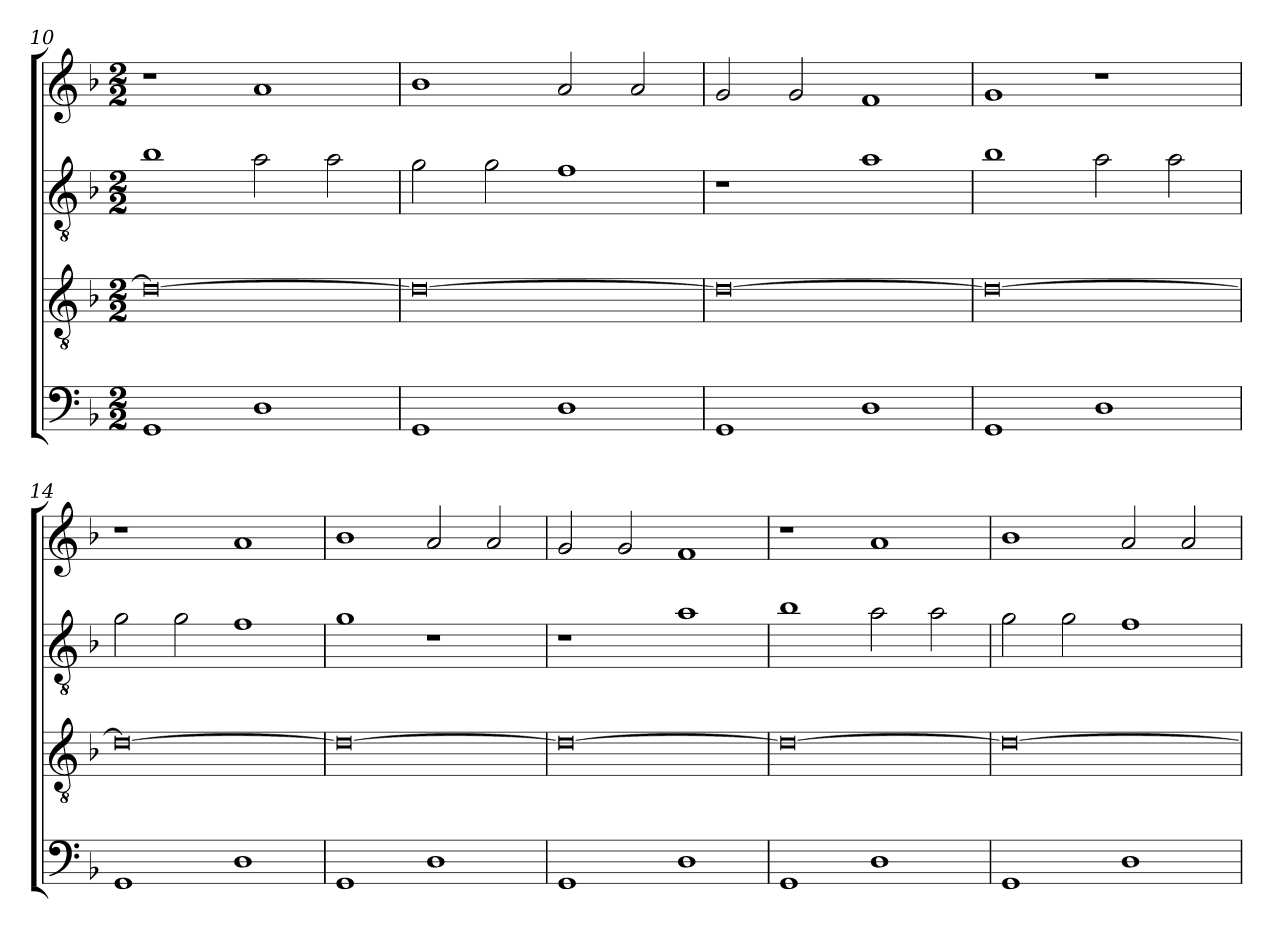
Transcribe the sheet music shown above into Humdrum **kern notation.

**kern	**kern	**kern	**kern
*part4	*part3	*part2	*part1
*staff4	*staff3	*staff2	*staff1
*clefF4	*clefGv2	*clefGv2	*clefG2
*k[b-]	*k[b-]	*k[b-]	*k[b-]
*M2/2	*M2/2	*M2/2	*M2/2
=10	=10	=10	=10
1GG	0d_	1b-	1r
1D	.	2a\	1a
.	.	2a\	.
=11	=11	=11	=11
1GG	0d_	2g\	1b-
.	.	2g\	.
1D	.	1f	2a/
.	.	.	2a/
=12	=12	=12	=12
1GG	0d_	1r	2g/
.	.	.	2g/
1D	.	1a	1f
=13	=13	=13	=13
1GG	0d_	1b-	1g
1D	.	2a\	1r
.	.	2a\	.
=14	=14	=14	=14
1GG	0d_	2g\	1r
.	.	2g\	.
1D	.	1f	1a
=15	=15	=15	=15
1GG	0d_	1g	1b-
1D	.	1r	2a/
.	.	.	2a/
=16	=16	=16	=16
1GG	0d_	1r	2g/
.	.	.	2g/
1D	.	1a	1f
=17	=17	=17	=17
1GG	0d_	1b-	1r
1D	.	2a\	1a
.	.	2a\	.
=18	=18	=18	=18
1GG	0d_	2g\	1b-
.	.	2g\	.
1D	.	1f	2a/
.	.	.	2a/
=	=	=	=
*-	*-	*-	*-
